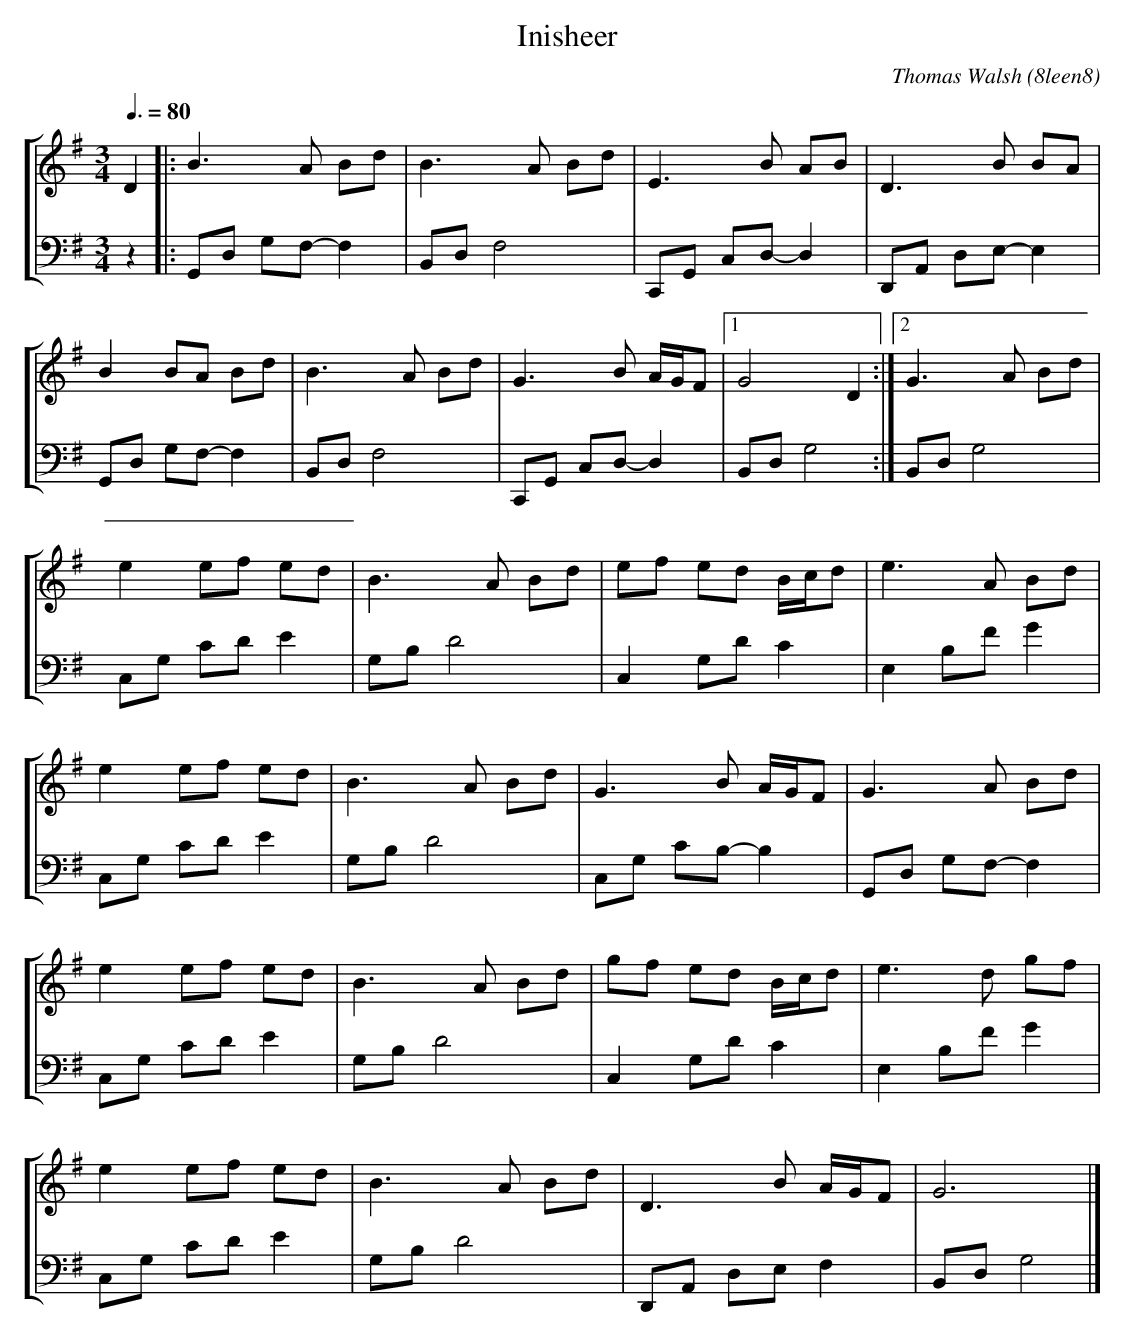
X:1
T: Inisheer
C: Thomas Walsh (8leen8)
M:3/4
Q:3/8=80
V:1 clef=treble
V:2 clef=bass
%%staves [1 2]
K:G
V:1
D2|:B3 A Bd | B3 A Bd | E3B AB | D3 B BA |
V:2
z2|:G,,D, G,F, -F,2|B,,D, F,4| C,,G,, C,D, -D,2 |D,,A,, D,E, -E,2|
V:1
B2 BA Bd | B3 A Bd | G3 B A/2G/2F |1 G4 D2:|2 G3 A Bd |
V:2
G,,D, G,F,-F,2|B,,D, F,4|C,,G,, C,D, -D,2 |1 B,,D, G,4 :|2 B,,D, G,4 |
V:1
e2 ef ed | B3  A Bd | ef ed B/2c/2d |e3 A Bd |
V:2
C,G, CD E2|G,B, D4|C,2 G,D C2 | E,2 B,F G2|
V:1
e2 ef ed | B3  A Bd | G3 B A/2G/2F |G3 A Bd|
V:2
C,G, CD E2|G,B, D4|C,G, CB,-B,2|G,,D, G,F,-F,2|
V:1
e2 ef ed | B3  A Bd | gf ed B/2c/2d |e3 d gf|
V:2
C,G, CD E2|G,B, D4|C,2 G,D C2 | E,2 B,F G2|
V:1
 e2 ef ed | B3 A Bd | D3 B A/2G/2F | G6 |]
V:2
C,G, CD E2|G,B, D4|D,,A,, D,E, F,2|B,,D, G,4 |]
